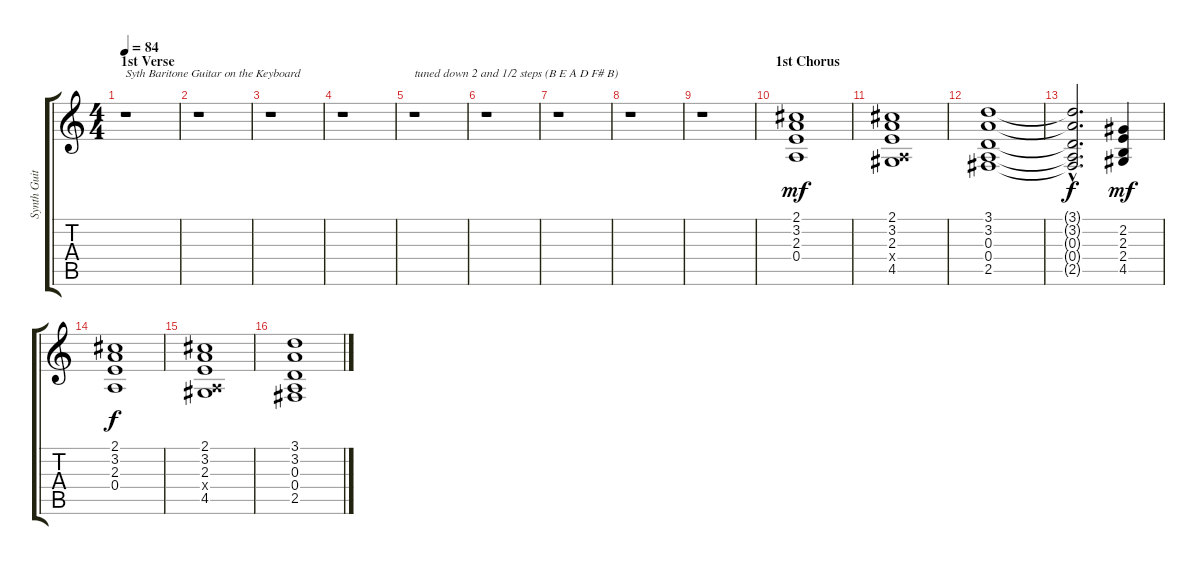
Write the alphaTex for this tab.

\track ("Synth Guitar (Butch - Keyboard)" "Synth Guit") {instrument acousticguitarnylon}
\staff {score tabs}
\tuning (B3 Gb3 D3 A2 E2 B1) {hide}
\ts (4 4)
\section ("" "1st Verse")
\tempo 84
\clef g2
\ks c
r.1{txt "Syth Baritone Guitar on the Keyboard" dy mf instrument acousticguitarnylon} |
r.1 |
r.1 |
r.1 |
r.1{txt "tuned down 2 and 1/2 steps (B E A D F# B)"} |
r.1 |
r.1 |
r.1 |
r.1 |
\section ("" "1st Chorus")
(2.1 3.2 2.3 0.4).1 |
(2.1 3.2 2.3 0.4{x} 4.5).1 |
(3.1 3.2 0.3 0.4 2.5).1 |
(3.1{hac t} 3.2{hac t} 0.3{hac t} 0.4{hac t} 2.5{hac t}).2{d dy f} (2.2 2.3 2.4 4.5).4{dy mf} |
(2.1 3.2 2.3 0.4).1{dy f} |
(2.1 3.2 2.3 0.4{x} 4.5).1 |
(3.1 3.2 0.3 0.4 2.5).1
